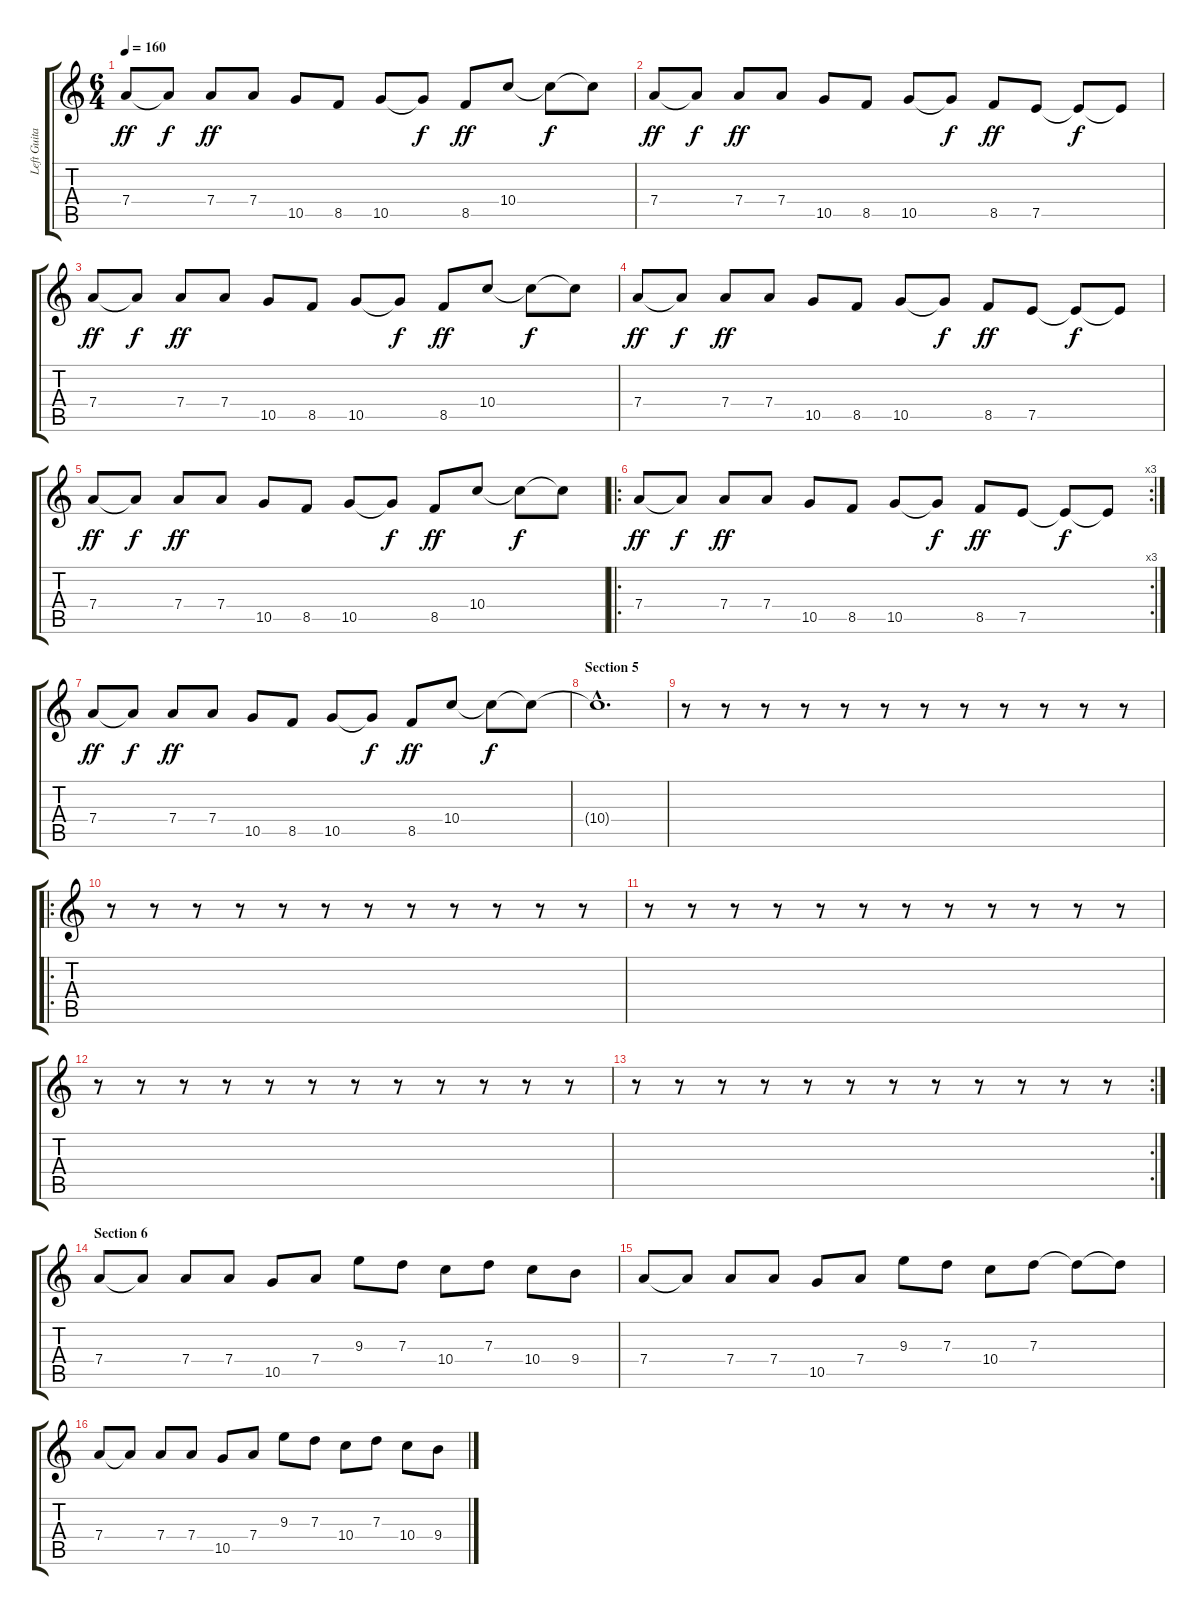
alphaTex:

\track ("Left Guitar" "Left Guita") {instrument distortionguitar}
\staff {score tabs}
\tuning (E4 B3 G3 D3 A2 E2) {hide}
\ts (6 4)
\tempo 160
\clef g2
\ks c
7.4.8{dy ff} 7.4{t}.8{dy f} 7.4.8{dy ff} 7.4.8 10.5.8 8.5.8 10.5.8 10.5{t}.8{dy f} 8.5.8{dy ff} 10.4.8 10.4{t}.8{dy f} 10.4{t}.8 |
7.4.8{dy ff} 7.4{t}.8{dy f} 7.4.8{dy ff} 7.4.8 10.5.8 8.5.8 10.5.8 10.5{t}.8{dy f} 8.5.8{dy ff} 7.5.8 7.5{t}.8{dy f} 7.5{t}.8 |
7.4.8{dy ff} 7.4{t}.8{dy f} 7.4.8{dy ff} 7.4.8 10.5.8 8.5.8 10.5.8 10.5{t}.8{dy f} 8.5.8{dy ff} 10.4.8 10.4{t}.8{dy f} 10.4{t}.8 |
7.4.8{dy ff} 7.4{t}.8{dy f} 7.4.8{dy ff} 7.4.8 10.5.8 8.5.8 10.5.8 10.5{t}.8{dy f} 8.5.8{dy ff} 7.5.8 7.5{t}.8{dy f} 7.5{t}.8 |
7.4.8{dy ff} 7.4{t}.8{dy f} 7.4.8{dy ff} 7.4.8 10.5.8 8.5.8 10.5.8 10.5{t}.8{dy f} 8.5.8{dy ff} 10.4.8 10.4{t}.8{dy f} 10.4{t}.8 |
\ro
\rc 3
7.4.8{dy ff} 7.4{t}.8{dy f} 7.4.8{dy ff} 7.4.8 10.5.8 8.5.8 10.5.8 10.5{t}.8{dy f} 8.5.8{dy ff} 7.5.8 7.5{t}.8{dy f} 7.5{t}.8 |
7.4.8{dy ff} 7.4{t}.8{dy f} 7.4.8{dy ff} 7.4.8 10.5.8 8.5.8 10.5.8 10.5{t}.8{dy f} 8.5.8{dy ff} 10.4.8 10.4{t}.8{dy f} 10.4{t}.8 |
\section ("" "Section 5")
10.4{hac t}.1{d volume 3} |
r.8{volume 13} r.8 r.8 r.8 r.8 r.8 r.8 r.8 r.8 r.8 r.8 r.8 |
\ro
r.8 r.8 r.8 r.8 r.8 r.8 r.8 r.8 r.8 r.8 r.8 r.8 |
r.8 r.8 r.8 r.8 r.8 r.8 r.8 r.8 r.8 r.8 r.8 r.8 |
r.8 r.8 r.8 r.8 r.8 r.8 r.8 r.8 r.8 r.8 r.8 r.8 |
\rc 2
r.8 r.8 r.8 r.8 r.8 r.8 r.8 r.8 r.8 r.8 r.8 r.8 |
\section ("" "Section 6")
7.4.8{volume 13 balance 5} 7.4{t}.8 7.4.8 7.4.8 10.5.8 7.4.8 9.3.8 7.3.8 10.4.8 7.3.8 10.4.8 9.4.8 |
7.4.8 7.4{t}.8 7.4.8 7.4.8 10.5.8 7.4.8 9.3.8 7.3.8 10.4.8 7.3.8 7.3{t}.8 7.3{t}.8 |
7.4.8 7.4{t}.8 7.4.8 7.4.8 10.5.8 7.4.8 9.3.8 7.3.8 10.4.8 7.3.8 10.4.8 9.4.8
